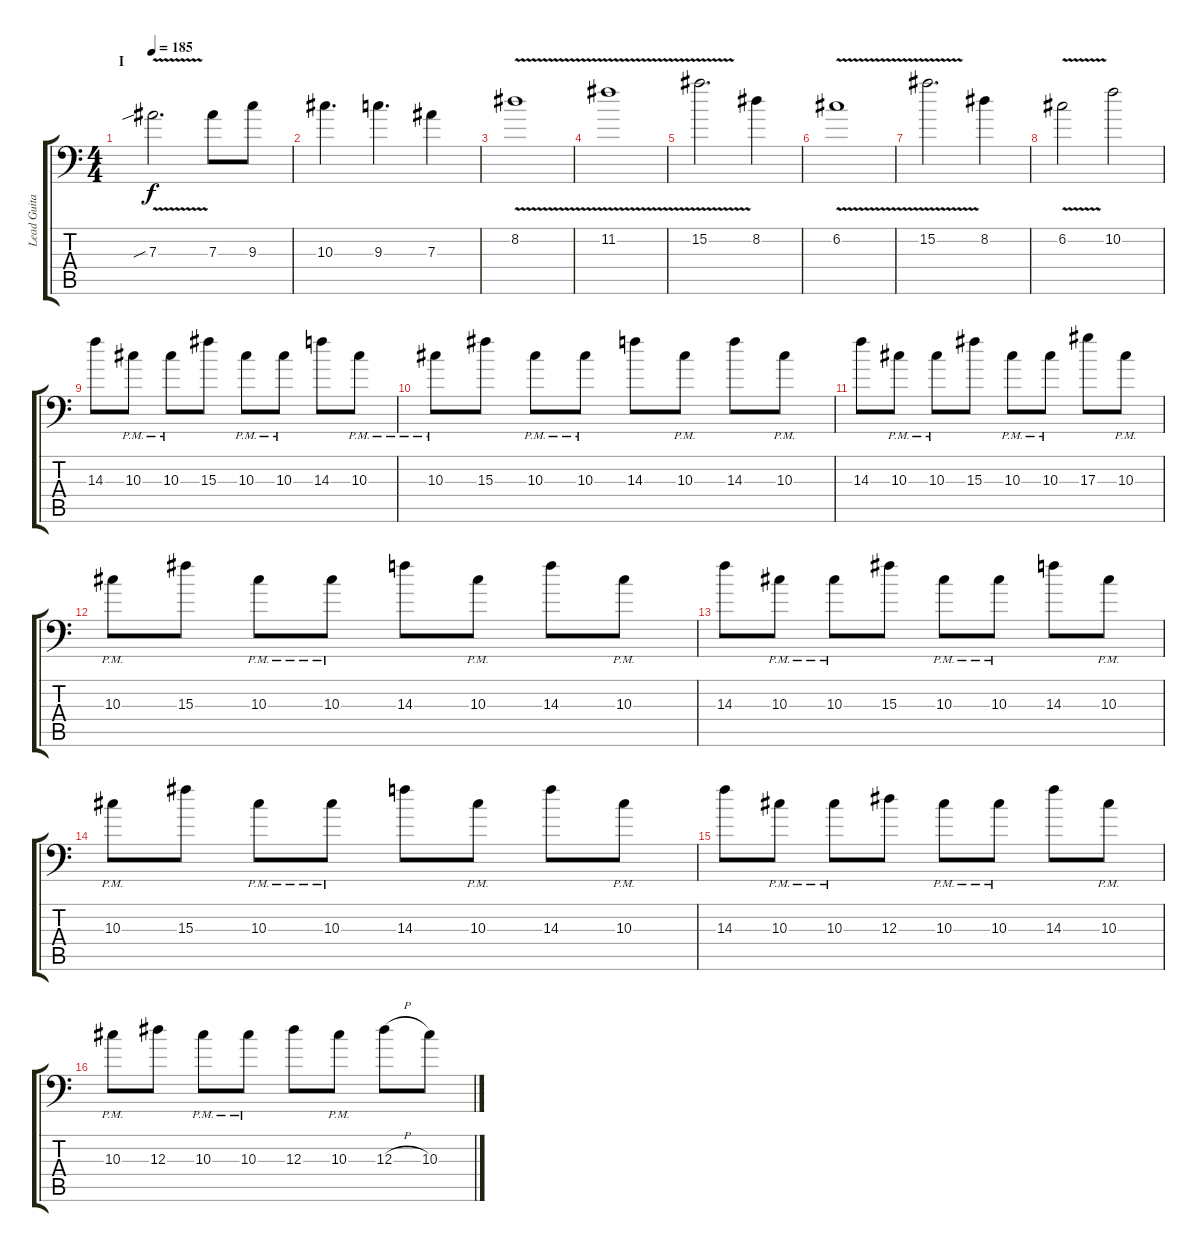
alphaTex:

\track ("Lead Guitar: Michael Bujaki" "Lead Guita") {instrument overdrivenguitar}
\staff {score tabs}
\tuning (C4 G3 Eb3 Bb2 F2 Bb1) {hide}
\ts (4 4)
\section ("" "I")
\tempo 185
\clef f4
\ks c
7.3{v sib}.2{d dy f} 7.3.8 9.3.8 |
10.3.4{d} 9.3.4{d} 7.3.4 |
8.2{v}.1 |
11.2{v}.1 |
15.2{v}.2{d} 8.2.4 |
6.2{v}.1 |
15.2{v}.2{d} 8.2.4 |
6.2{v}.2 10.2.2 |
14.3.8 10.3{pm}.8 10.3{pm}.8 15.3.8 10.3{pm}.8 10.3{pm}.8 14.3.8 10.3{pm}.8 |
10.3{pm}.8 15.3.8 10.3{pm}.8 10.3{pm}.8 14.3.8 10.3{pm}.8 14.3.8 10.3{pm}.8 |
14.3.8 10.3{pm}.8 10.3{pm}.8 15.3.8 10.3{pm}.8 10.3{pm}.8 17.3.8 10.3{pm}.8 |
10.3{pm}.8 15.3.8 10.3{pm}.8 10.3{pm}.8 14.3.8 10.3{pm}.8 14.3.8 10.3{pm}.8 |
14.3.8 10.3{pm}.8 10.3{pm}.8 15.3.8 10.3{pm}.8 10.3{pm}.8 14.3.8 10.3{pm}.8 |
10.3{pm}.8 15.3.8 10.3{pm}.8 10.3{pm}.8 14.3.8 10.3{pm}.8 14.3.8 10.3{pm}.8 |
14.3.8 10.3{pm}.8 10.3{pm}.8 12.3.8 10.3{pm}.8 10.3{pm}.8 14.3.8 10.3{pm}.8 |
10.3{pm}.8 12.3.8 10.3{pm}.8 10.3{pm}.8 12.3.8 10.3{pm}.8 12.3{h}.8 10.3.8
